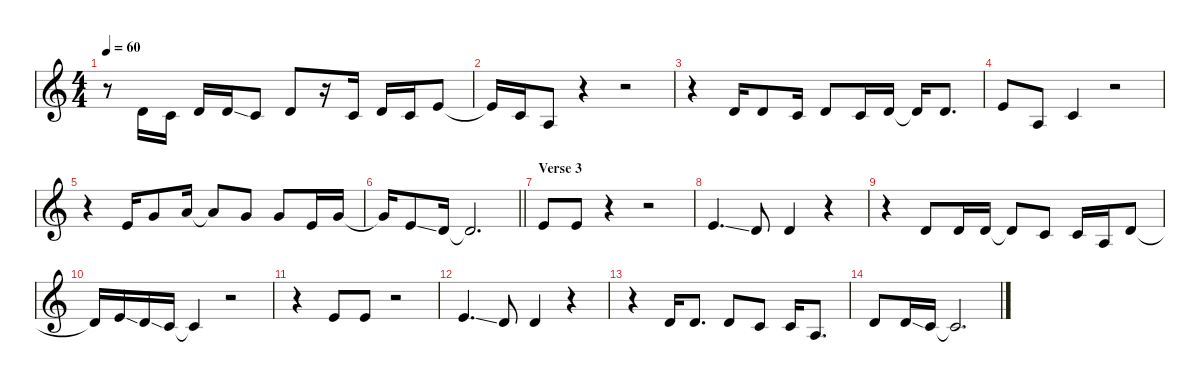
\defaultSystemsLayout 4
\hideDynamics
\bracketExtendMode nobrackets
\singleTrackTrackNamePolicy hidden
\multiTrackTrackNamePolicy hidden
\otherSystemsTrackNameOrientation horizontal
\track ("Vocals" "chr.") {instrument voiceoohs}
\staff {score}
\tuning (E4 B3 G3 D3 A2 E2)
\ts (4 4)
\tempo 60
\clef g2
\ks aminor
r.8{dy f beam Down} 3.2.16{beam Up} 1.2.16{beam Up} 3.2.16{beam Up} 3.2{ss}.16{beam Up} 1.2.8{beam Up} 3.2.8{beam Up} r.16{beam Up} 1.2.16{beam Up} 3.2.16{beam Up} 1.2.16{beam Up} 0.1.8{beam Up} |
0.1{t}.16{beam Up} 1.2.16{beam Up} 2.3.8{beam Up} r.4{beam Up} r.2{beam Up} |
r.4{beam Down} 3.2.16{beam Up} 3.2.8{beam Up} 1.2.16{beam Up} 3.2.8{beam Up} 1.2.16{beam Up} 3.2.16{beam Up} 3.2{t}.16{beam Up} 3.2.8{d beam Up} |
5.2.8{beam Up} 2.3.8{beam Up} 1.2.4{beam Up} r.2{beam Up} |
r.4{beam Down} 5.2.16{beam Up} 3.1.8{beam Up} 5.1.16{beam Up} 5.1{t}.8{beam Up} 3.1.8{beam Up} 3.1.8{beam Up} 5.2.16{beam Up} 3.1.16{beam Up} |
\barLineRight lightlight
3.1{t}.16{beam Up} 5.2{ss}.8{beam Up} 3.2.16{beam Up} 3.2{t}.2{d beam Up} |
\section ("" "Verse 3")
0.1.8{beam Up} 0.1.8{beam Up} r.4{beam Up} r.2{beam Up} |
5.2{ss}.4{d beam Up} 3.2.8{beam Up} 3.2.4{beam Up} r.4{beam Up} |
r.4{beam Down} 3.2.8{beam Up} 3.2.16{beam Up} 3.2.16{beam Up} 3.2{t}.8{beam Up} 1.2.8{beam Up} 1.2.16{beam Up} 2.3.16{beam Up} 3.2.8{beam Up} |
3.2{t}.16{beam Up} 5.2{ss}.16{beam Up} 3.2{ss}.16{beam Up} 1.2.16{beam Up} 1.2{t}.4{beam Up} r.2{beam Up} |
r.4{beam Down} 0.1.8{beam Up} 0.1.8{beam Up} r.2{beam Up} |
5.2{ss}.4{d beam Up} 3.2.8{beam Up} 3.2.4{beam Up} r.4{beam Up} |
r.4{beam Down} 3.2.16{beam Up} 3.2.8{d beam Up} 3.2.8{beam Up} 1.2.8{beam Up} 1.2.16{beam Up} 2.3.8{d beam Up} |
3.2.8{beam Up} 3.2{ss}.16{beam Up} 1.2.16{beam Up} 1.2{t}.2{d beam Up}
